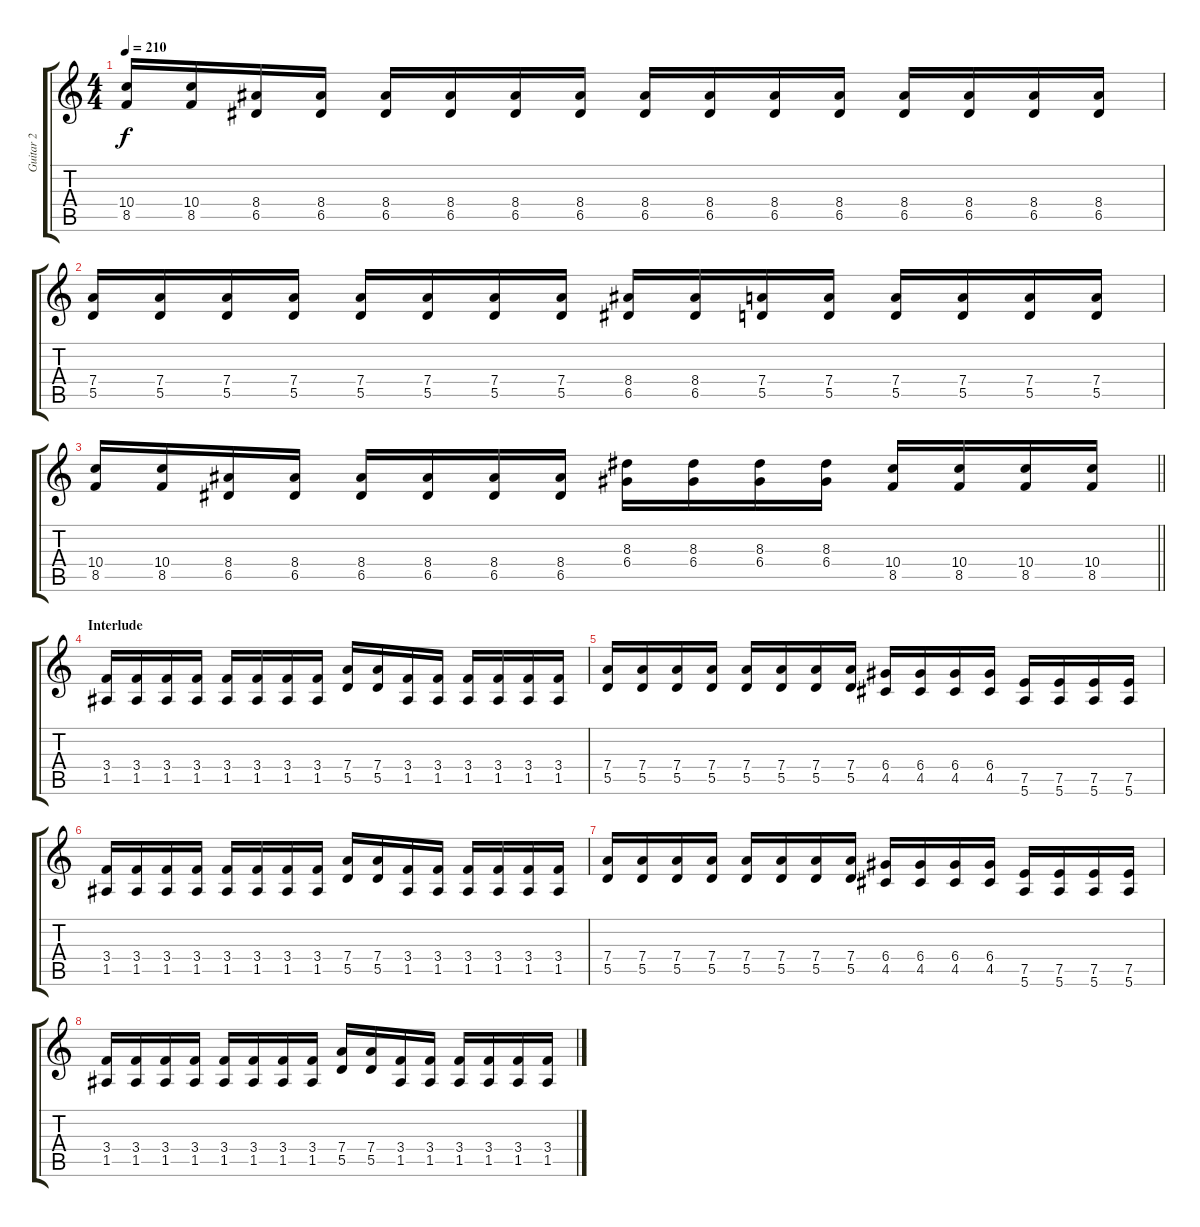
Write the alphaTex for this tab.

\track ("Guitar 2" "Guitar 2") {instrument distortionguitar}
\staff {score tabs}
\tuning (E4 B3 G3 D3 A2 E2) {hide}
\ts (4 4)
\tempo 210
\clef g2
\ks c
(10.4 8.5).16{dy f} (10.4 8.5).16 (8.4 6.5).16 (8.4 6.5).16 (8.4 6.5).16 (8.4 6.5).16 (8.4 6.5).16 (8.4 6.5).16 (8.4 6.5).16 (8.4 6.5).16 (8.4 6.5).16 (8.4 6.5).16 (8.4 6.5).16 (8.4 6.5).16 (8.4 6.5).16 (8.4 6.5).16 |
(7.4 5.5).16 (7.4 5.5).16 (7.4 5.5).16 (7.4 5.5).16 (7.4 5.5).16 (7.4 5.5).16 (7.4 5.5).16 (7.4 5.5).16 (8.4 6.5).16 (8.4 6.5).16 (7.4 5.5).16 (7.4 5.5).16 (7.4 5.5).16 (7.4 5.5).16 (7.4 5.5).16 (7.4 5.5).16 |
\barLineRight lightlight
(10.4 8.5).16 (10.4 8.5).16 (8.4 6.5).16 (8.4 6.5).16 (8.4 6.5).16 (8.4 6.5).16 (8.4 6.5).16 (8.4 6.5).16 (8.3 6.4).16 (8.3 6.4).16 (8.3 6.4).16 (8.3 6.4).16 (10.4 8.5).16 (10.4 8.5).16 (10.4 8.5).16 (10.4 8.5).16 |
\section ("" "Interlude")
(3.4 1.5).16 (3.4 1.5).16 (3.4 1.5).16 (3.4 1.5).16 (3.4 1.5).16 (3.4 1.5).16 (3.4 1.5).16 (3.4 1.5).16 (7.4 5.5).16 (7.4 5.5).16 (3.4 1.5).16 (3.4 1.5).16 (3.4 1.5).16 (3.4 1.5).16 (3.4 1.5).16 (3.4 1.5).16 |
(7.4 5.5).16 (7.4 5.5).16 (7.4 5.5).16 (7.4 5.5).16 (7.4 5.5).16 (7.4 5.5).16 (7.4 5.5).16 (7.4 5.5).16 (6.4 4.5).16 (6.4 4.5).16 (6.4 4.5).16 (6.4 4.5).16 (7.5 5.6).16 (7.5 5.6).16 (7.5 5.6).16 (7.5 5.6).16 |
(3.4 1.5).16 (3.4 1.5).16 (3.4 1.5).16 (3.4 1.5).16 (3.4 1.5).16 (3.4 1.5).16 (3.4 1.5).16 (3.4 1.5).16 (7.4 5.5).16 (7.4 5.5).16 (3.4 1.5).16 (3.4 1.5).16 (3.4 1.5).16 (3.4 1.5).16 (3.4 1.5).16 (3.4 1.5).16 |
(7.4 5.5).16 (7.4 5.5).16 (7.4 5.5).16 (7.4 5.5).16 (7.4 5.5).16 (7.4 5.5).16 (7.4 5.5).16 (7.4 5.5).16 (6.4 4.5).16 (6.4 4.5).16 (6.4 4.5).16 (6.4 4.5).16 (7.5 5.6).16 (7.5 5.6).16 (7.5 5.6).16 (7.5 5.6).16 |
(3.4 1.5).16 (3.4 1.5).16 (3.4 1.5).16 (3.4 1.5).16 (3.4 1.5).16 (3.4 1.5).16 (3.4 1.5).16 (3.4 1.5).16 (7.4 5.5).16 (7.4 5.5).16 (3.4 1.5).16 (3.4 1.5).16 (3.4 1.5).16 (3.4 1.5).16 (3.4 1.5).16 (3.4 1.5).16
